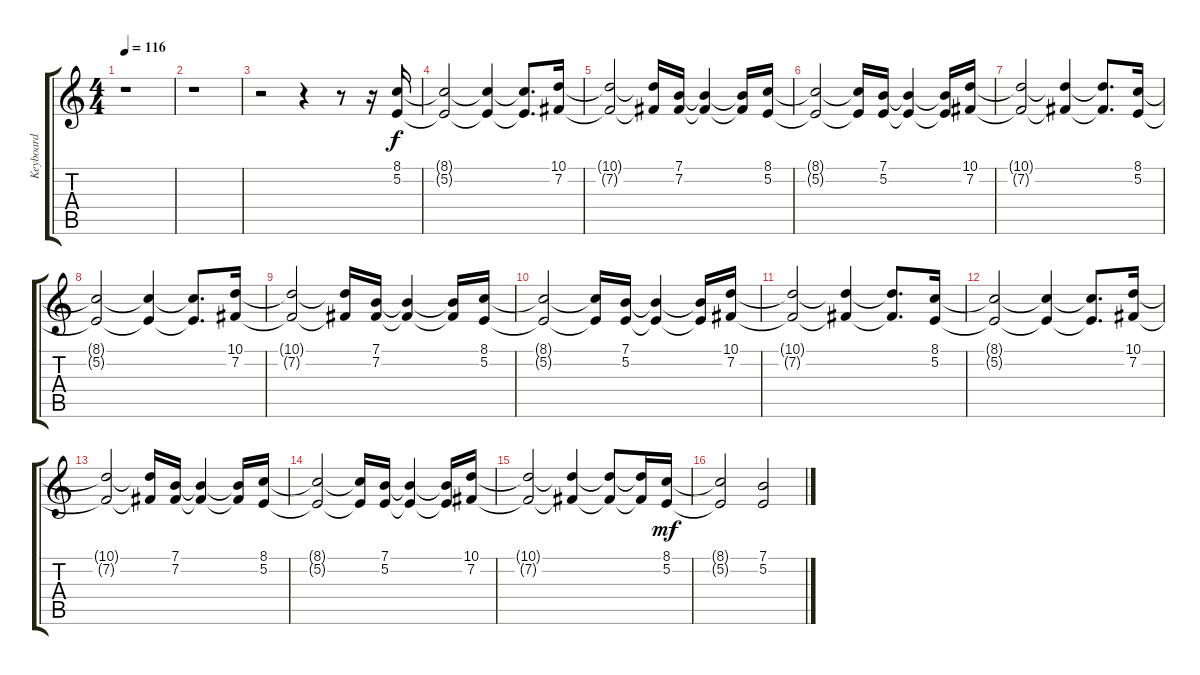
\track ("Keyboard" "Keyboard") {instrument acousticgrandpiano}
\staff {score tabs}
\tuning (E4 B3 G3 D3 A2 D2) {hide}
\ts (4 4)
\tempo 116
\clef g2
\ks c
r.1{dy f} |
r.1 |
r.2 r.4 r.8 r.16 (8.1 5.2).16 |
(8.1{t} 5.2{t}).2 (8.1{t} 5.2{t}).4 (8.1{t} 5.2{t}).8{d} (10.1 7.2).16 |
(10.1{t} 7.2{t}).2 (10.1{t} 7.2{t}).16 (7.1 7.2).16 (7.1{t} 7.2{t}).4 (7.1{t} 7.2{t}).16 (8.1 5.2).16 |
(8.1{t} 5.2{t}).2 (8.1{t} 5.2{t}).16 (7.1 5.2).16 (7.1{t} 5.2{t}).4 (7.1{t} 5.2{t}).16 (10.1 7.2).16 |
(10.1{t} 7.2{t}).2 (10.1{t} 7.2{t}).4 (10.1{t} 7.2{t}).8{d} (8.1 5.2).16 |
(8.1{t} 5.2{t}).2 (8.1{t} 5.2{t}).4 (8.1{t} 5.2{t}).8{d} (10.1 7.2).16 |
(10.1{t} 7.2{t}).2 (10.1{t} 7.2{t}).16 (7.1 7.2).16 (7.1{t} 7.2{t}).4 (7.1{t} 7.2{t}).16 (8.1 5.2).16 |
(8.1{t} 5.2{t}).2 (8.1{t} 5.2{t}).16 (7.1 5.2).16 (7.1{t} 5.2{t}).4 (7.1{t} 5.2{t}).16 (10.1 7.2).16 |
(10.1{t} 7.2{t}).2 (10.1{t} 7.2{t}).4 (10.1{t} 7.2{t}).8{d} (8.1 5.2).16 |
(8.1{t} 5.2{t}).2 (8.1{t} 5.2{t}).4 (8.1{t} 5.2{t}).8{d} (10.1 7.2).16 |
(10.1{t} 7.2{t}).2 (10.1{t} 7.2{t}).16 (7.1 7.2).16 (7.1{t} 7.2{t}).4 (7.1{t} 7.2{t}).16 (8.1 5.2).16 |
(8.1{t} 5.2{t}).2 (8.1{t} 5.2{t}).16 (7.1 5.2).16 (7.1{t} 5.2{t}).4 (7.1{t} 5.2{t}).16 (10.1 7.2).16 |
(10.1{t} 7.2{t}).2 (10.1{t} 7.2{t}).4 (10.1{t} 7.2{t}).8 (10.1{t} 7.2{t}).16 (8.1 5.2).16{dy mf} |
(8.1{t} 5.2{t}).2 (7.1 5.2).2
